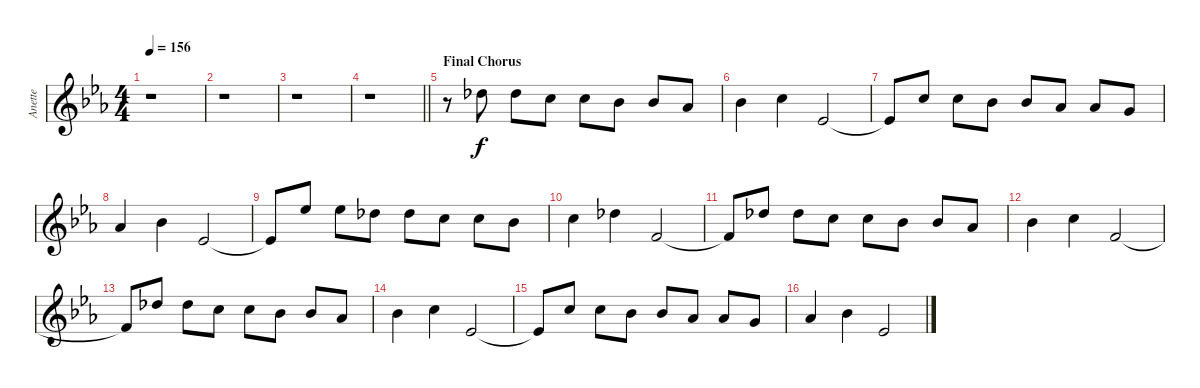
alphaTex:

\track ("Anette" "Anette") {instrument flute}
\staff {score}
\tuning (E4 B3 G3 D3 A2 E2) {hide}
\ts (4 4)
\tempo 156
\clef g2
\ks cminor
r.1{dy f} |
r.1 |
r.1 |
\barLineRight lightlight
r.1 |
\section ("" "Final Chorus")
r.8 9.1.8 9.1.8 8.1.8 8.1.8 6.1.8 6.1.8 4.1.8 |
6.1.4 8.1.4 4.2.2 |
4.2{t}.8 8.1.8 8.1.8 6.1.8 6.1.8 4.1.8 4.1.8 3.1.8 |
4.1.4 6.1.4 4.2.2 |
4.2{t}.8 11.1.8 11.1.8 9.1.8 9.1.8 8.1.8 8.1.8 6.1.8 |
8.1.4 9.1.4 1.1.2 |
1.1{t}.8 9.1.8 9.1.8 8.1.8 8.1.8 6.1.8 6.1.8 4.1.8 |
6.1.4 8.1.4 1.1.2 |
1.1{t}.8 9.1.8 9.1.8 8.1.8 8.1.8 6.1.8 6.1.8 4.1.8 |
11.2.4 8.1.4 4.2.2 |
4.2{t}.8 8.1.8 8.1.8 6.1.8 6.1.8 4.1.8 4.1.8 3.1.8 |
4.1.4 6.1.4 4.2.2
